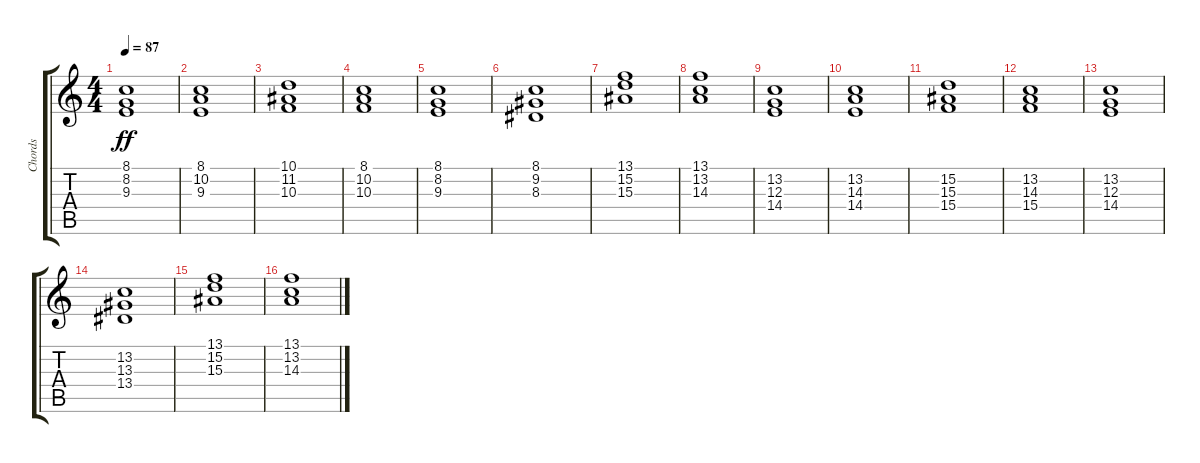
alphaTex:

\track ("Chords" "Chords") {instrument pad7halo}
\staff {score tabs}
\tuning (E4 B3 G3 D3 A2 E2) {hide}
\ts (4 4)
\tempo 87
\clef g2
\ks c
(8.1 8.2 9.3).1{dy ff} |
(8.1 10.2 9.3).1 |
(10.1 11.2 10.3).1 |
(8.1 10.2 10.3).1 |
(8.1 8.2 9.3).1 |
(8.1 9.2 8.3).1 |
(13.1 15.2 15.3).1 |
(13.1 13.2 14.3).1 |
(13.2 12.3 14.4).1 |
(13.2 14.3 14.4).1 |
(15.2 15.3 15.4).1 |
(13.2 14.3 15.4).1 |
(13.2 12.3 14.4).1 |
(13.2 13.3 13.4).1 |
(13.1 15.2 15.3).1 |
(13.1 13.2 14.3).1
